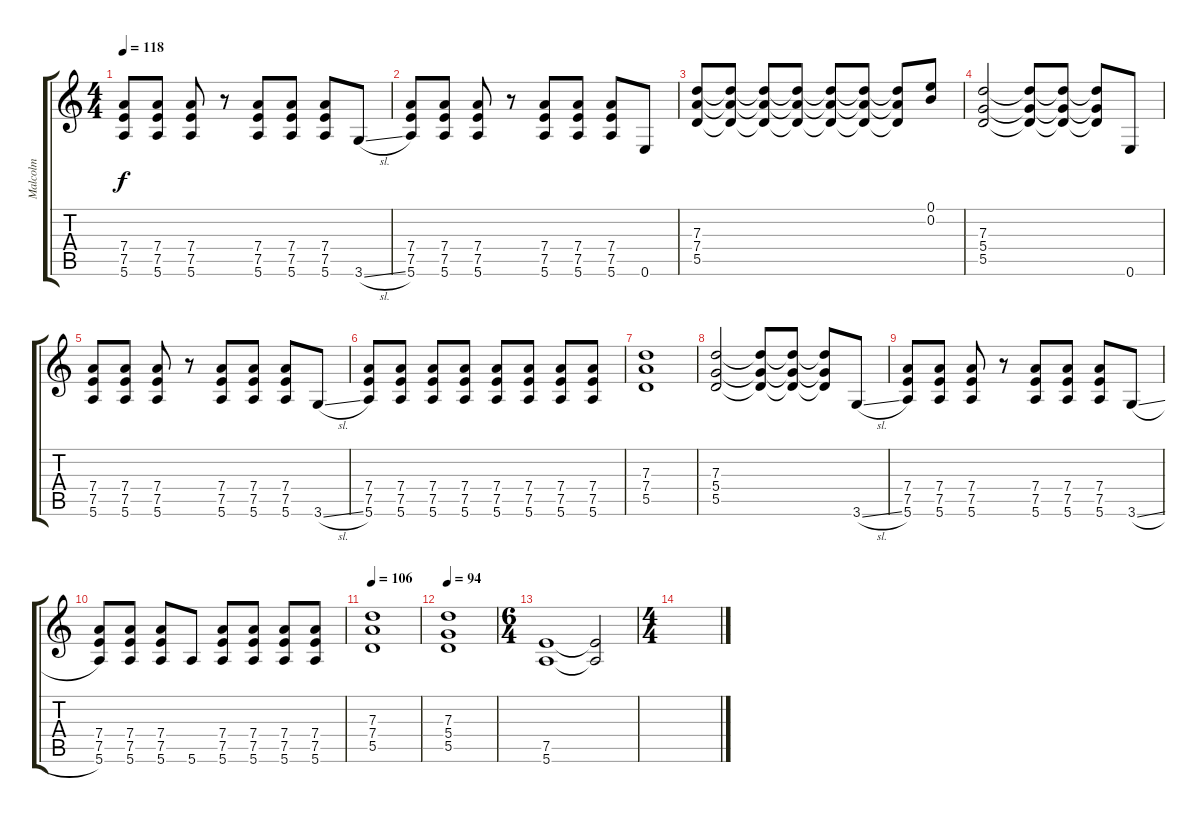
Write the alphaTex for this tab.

\track ("Malcolm" "Malcolm") {instrument overdrivenguitar}
\staff {score tabs}
\tuning (E4 B3 G3 D3 A2 E2) {hide}
\ts (4 4)
\tempo 118
\clef g2
\ks c
(7.4 7.5 5.6).8{dy f} (7.4 7.5 5.6).8 (7.4 7.5 5.6).8 r.8 (7.4 7.5 5.6).8 (7.4 7.5 5.6).8 (7.4 7.5 5.6).8 3.6{sl}.8 |
(7.4 7.5 5.6).8 (7.4 7.5 5.6).8 (7.4 7.5 5.6).8 r.8 (7.4 7.5 5.6).8 (7.4 7.5 5.6).8 (7.4 7.5 5.6).8 0.6.8 |
(7.3 7.4 5.5).8 (7.3{t} 7.4{t} 5.5{t}).8 (7.3{t} 7.4{t} 5.5{t}).8 (7.3{t} 7.4{t} 5.5{t}).8 (7.3{t} 7.4{t} 5.5{t}).8 (7.3{t} 7.4{t} 5.5{t}).8 (7.3{t} 7.4{t} 5.5{t}).8 (0.1 0.2).8 |
(7.3 5.4 5.5).2 (7.3{t} 5.4{t} 5.5{t}).8 (7.3{t} 5.4{t} 5.5{t}).8 (7.3{t} 5.4{t} 5.5{t}).8 0.6.8 |
(7.4 7.5 5.6).8 (7.4 7.5 5.6).8 (7.4 7.5 5.6).8 r.8 (7.4 7.5 5.6).8 (7.4 7.5 5.6).8 (7.4 7.5 5.6).8 3.6{sl}.8 |
(7.4 7.5 5.6).8 (7.4 7.5 5.6).8 (7.4 7.5 5.6).8 (7.4 7.5 5.6).8 (7.4 7.5 5.6).8 (7.4 7.5 5.6).8 (7.4 7.5 5.6).8 (7.4 7.5 5.6).8 |
(7.3 7.4 5.5).1 |
(7.3 5.4 5.5).2 (7.3{t} 5.4{t} 5.5{t}).8 (7.3{t} 5.4{t} 5.5{t}).8 (7.3{t} 5.4{t} 5.5{t}).8 3.6{sl}.8 |
(7.4 7.5 5.6).8 (7.4 7.5 5.6).8 (7.4 7.5 5.6).8 r.8 (7.4 7.5 5.6).8 (7.4 7.5 5.6).8 (7.4 7.5 5.6).8 3.6{sl}.8 |
(7.4 7.5 5.6).8 (7.4 7.5 5.6).8 (7.4 7.5 5.6).8 5.6.8 (7.4 7.5 5.6).8 (7.4 7.5 5.6).8 (7.4 7.5 5.6).8 (7.4 7.5 5.6).8 |
\tempo 106
(7.3 7.4 5.5).1 |
\tempo 94
(7.3 5.4 5.5).1 |
\ts (6 4)
(7.5 5.6).1 (7.5{t} 5.6{t}).2 |
\ts (4 4)
